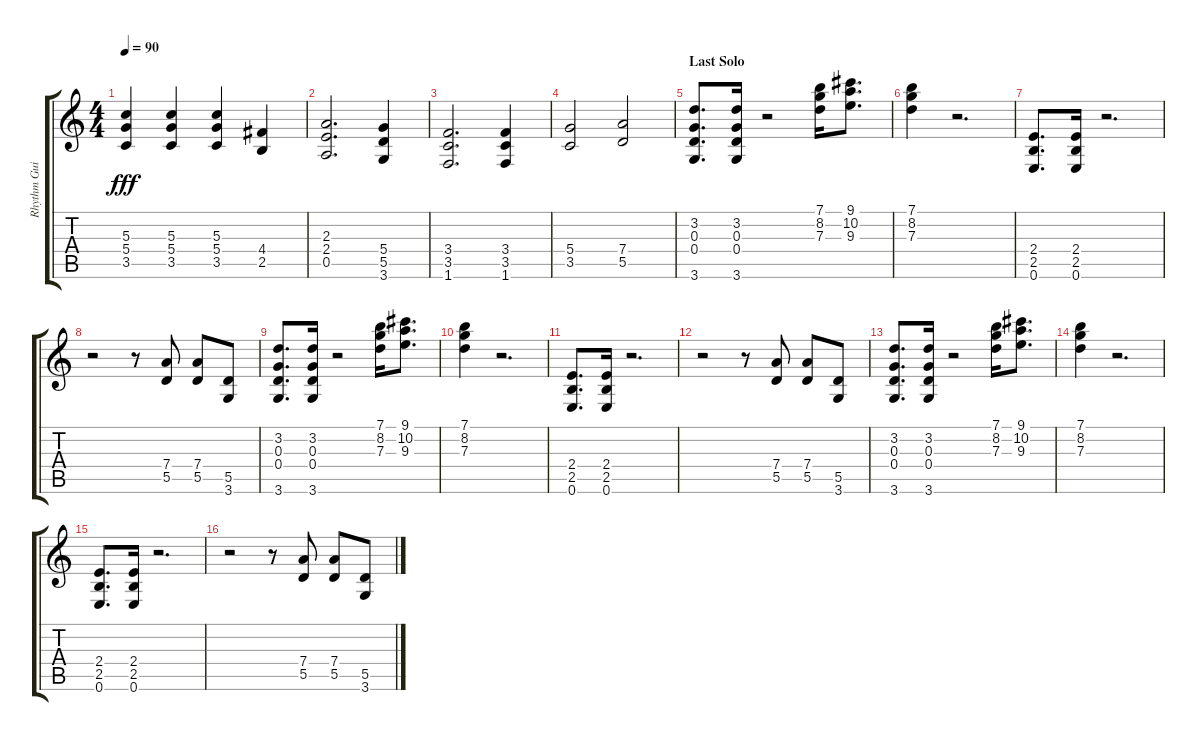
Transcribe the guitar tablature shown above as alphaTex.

\track ("Rhythm Guitar" "Rhythm Gui") {instrument distortionguitar}
\staff {score tabs}
\tuning (E4 B3 G3 D3 A2 E2) {hide}
\ts (4 4)
\tempo 90
\clef g2
\ks c
(5.3 5.4 3.5).4{dy fff} (5.3 5.4 3.5).4 (5.3 5.4 3.5).4 (4.4 2.5).4 |
(2.3 2.4 0.5).2{d} (5.4 5.5 3.6).4 |
(3.4 3.5 1.6).2{d} (3.4 3.5 1.6).4 |
(5.4 3.5).2 (7.4 5.5).2 |
\section ("" "Last Solo")
(3.2 0.3 0.4 3.6).8{d} (3.2 0.3 0.4 3.6).16 r.2 (7.1 8.2 7.3).16 (9.1 10.2 9.3).8{d} |
(7.1 8.2 7.3).4 r.2{d} |
(2.4 2.5 0.6).8{d} (2.4 2.5 0.6).16 r.2{d} |
r.2 r.8 (7.4 5.5).8 (7.4 5.5).8 (5.5 3.6).8 |
(3.2 0.3 0.4 3.6).8{d} (3.2 0.3 0.4 3.6).16 r.2 (7.1 8.2 7.3).16 (9.1 10.2 9.3).8{d} |
(7.1 8.2 7.3).4 r.2{d} |
(2.4 2.5 0.6).8{d} (2.4 2.5 0.6).16 r.2{d} |
r.2 r.8 (7.4 5.5).8 (7.4 5.5).8 (5.5 3.6).8 |
(3.2 0.3 0.4 3.6).8{d} (3.2 0.3 0.4 3.6).16 r.2 (7.1 8.2 7.3).16 (9.1 10.2 9.3).8{d} |
(7.1 8.2 7.3).4 r.2{d} |
(2.4 2.5 0.6).8{d} (2.4 2.5 0.6).16 r.2{d} |
r.2 r.8 (7.4 5.5).8 (7.4 5.5).8 (5.5 3.6).8
